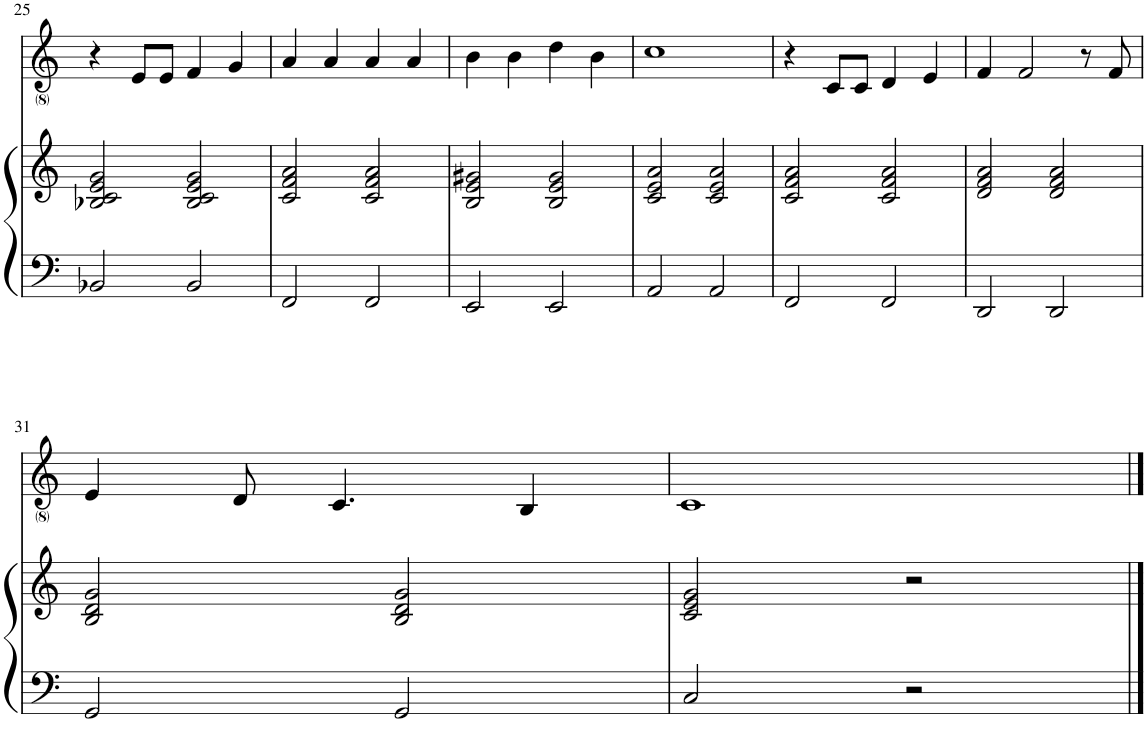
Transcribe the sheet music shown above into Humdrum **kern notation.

**kern	**kern	**kern
*part2	*part2	*part1
*staff3	*staff2	*staff1
*I"Piano	*	*I"Voice
*I'Pno	*	*
!!LO:PB:g=z
*clefF4	*clefG2	*clefG2
*k[]	*k[]	*k[]
*M4/4	*M4/4	*M4/4
=25	=25	=25
2BB-X/	2B-X/ 2c/ 2e/ 2g/	4r
.	.	8e/L
.	.	8e/J
2BB-/	2B-/ 2c/ 2e/ 2g/	4f/
.	.	4g/
=26	=26	=26
2FF/	2c/ 2f/ 2a/	4a/
.	.	4a/
2FF/	2c/ 2f/ 2a/	4a/
.	.	4a/
=27	=27	=27
2EE/	2B/ 2e/ 2g#X/	4b\
.	.	4b\
2EE/	2B/ 2e/ 2g#/	4dd\
.	.	4b\
=28	=28	=28
2AA/	2c/ 2e/ 2a/	1cc
2AA/	2c/ 2e/ 2a/	.
=29	=29	=29
2FF/	2c/ 2f/ 2a/	4r
.	.	8c/L
.	.	8c/J
2FF/	2c/ 2f/ 2a/	4d/
.	.	4e/
=30	=30	=30
2DD/	2d/ 2f/ 2a/	4f/
.	.	2f/
2DD/	2d/ 2f/ 2a/	.
.	.	8r
.	.	8f/
!!LO:LB:g=z
=31	=31	=31
2GG/	2B/ 2d/ 2g/	4e/
.	.	8d/
.	.	4.c/
2GG/	2B/ 2d/ 2g/	.
.	.	4B/
=32	=32	=32
2C/	2c/ 2e/ 2g/	1c
2r	2r	.
==	==	==
*-	*-	*-
